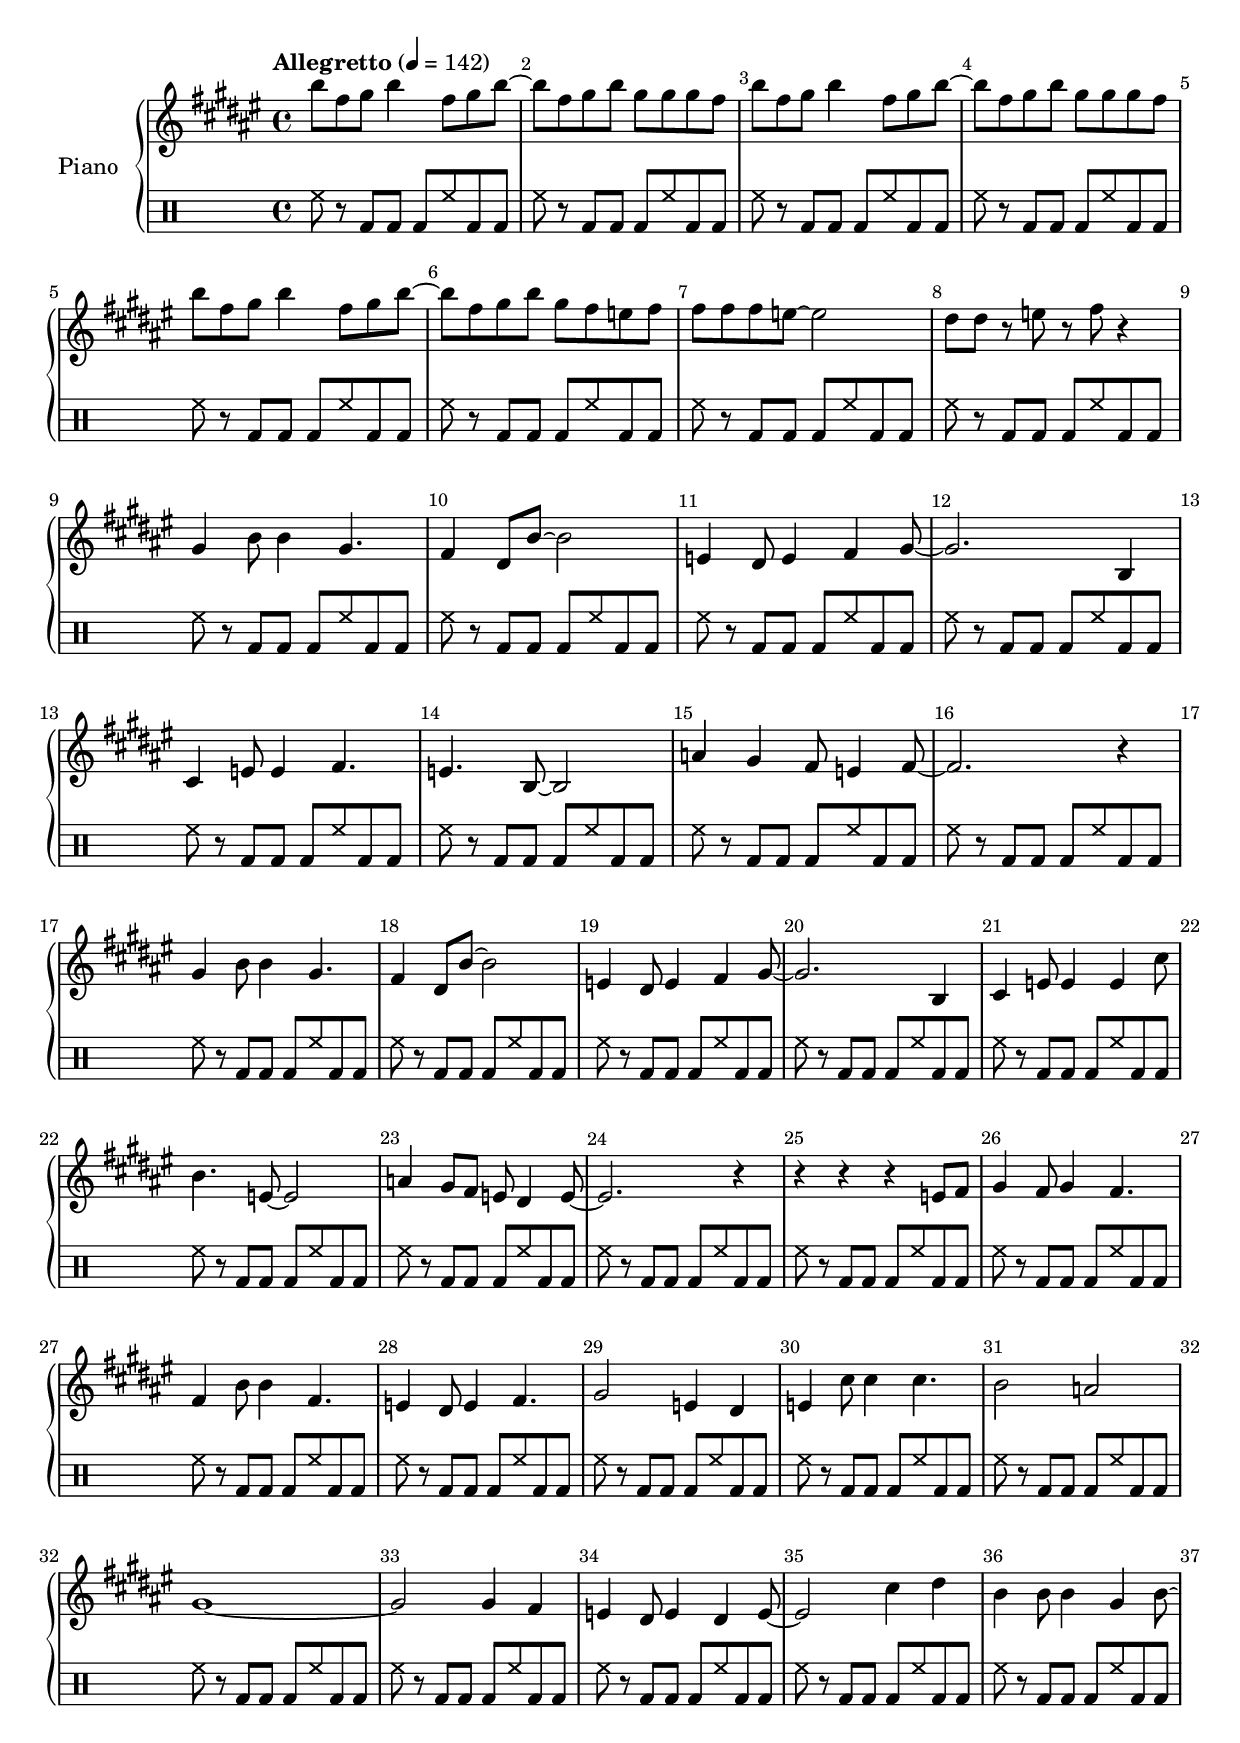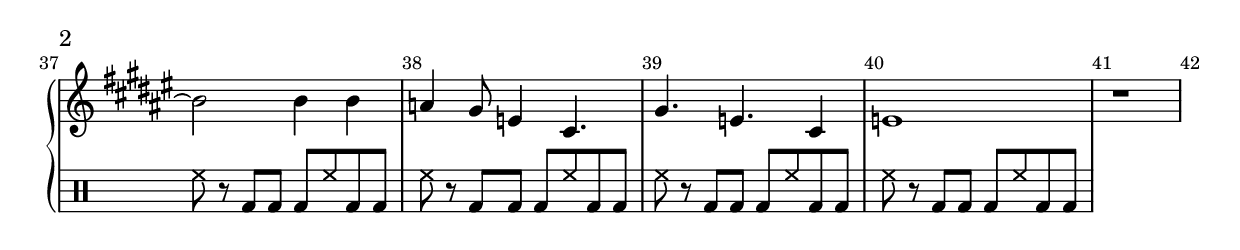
\version "2.24.0"

% https://www.youtube.com/watch?v=5TlA9Ylalj4

% https://lilypond.org/doc/v2.22/Documentation/learning/staff-groups
% https://lilypond.org/doc/v2.22/Documentation/learning/solo-piano

% meta.ly

meta = {

  % https://en.wikipedia.org/wiki/Tempo
  \tempo "Allegretto" 4 = 142
  \key d \major

  % \numericTimeSignature
  \time 4/4

  % https://lilypond.org/doc/v2.23/Documentation/notation/bars#bar-numbers
  \override Score.BarNumber.break-visibility = ##(#t #t #t)

}


% upper.ly
% melody (main theme)

upper = \transpose c e \relative e'' {

  % \set Staff.midiInstrument = "glockenspiel"
  % \set Staff.midiInstrument = "marimba"

  \meta
  \clef "treble"

  | g8 d e g4 d8 e g~ | g d e g e e e d | g d e g4 d8 e g~ | g d e g e e e d |

  | g8 d e g4 d8 e g~ | g d e g e d c d | d d d c~2 | b8 b r c r d r4 |

  | e,4 g8 g4 e4. | d4 b8 g'~2 | c,4 b8 c4 d4 e8~ | 2. g,4 | a c8 c4 d4. |

  | c4. g8~2 | f'4 e d8 c4 d8~ | 2. r4 | e4 g8 g4 e4. | d4 b8 g'8~2 |

  | c,4 b8 c4 d e8~ | 2. g,4 | a c8 c4 c a'8 | g4. c,8~2 | f4 e8 d c b4 c8~ | 2. r4 |

  %%%

  | r4 r r c8 d | e4 d8 e4 d4. | d4 g8 g4 d4. | c4 b8 c4 d4. | e2 c4 b |

  | c4 a'8 a4 a4. | g2 f2 | e1~ | 2 e4 d | c4 b8 c4 b c8~ | 2 a'4 b |

  | g4 g8 g4 e g8~ | 2 4 4 | f4 e8 c4 a4. | e'4. c a4 | c1 |

  | r1 |

  % \relative
  % \fixed

  % \repeat unfold _ r1

  % https://lilypond.org/doc/v2.24/Documentation/notation/long-repeats#written_002dout-repeats
  % https://lilypond.org/doc/v2.24/Documentation/notation/using-repeats-with-midi
  % \unfoldRepeats
  % \repeat volta 2 \relative d'' {
  %   \alternative {
  %     \volta 1 \relative d'' {
  %     }
  %   }
  % }

  % \resetRelativeOctave d''

  % https://lilypond.org/doc/v2.23/Documentation/notation/long-repeats#other-variation-in-repeated-sections

  % AlternativeBlock.Within conflict
  % AlternativeBlock.Ending ok
  % \repeat volta 2 \relative d'' {}

  % AlternativeBlock.Within ok
  % AlternativeBlock.Ending ok
  % \repeat unfold 2 \relative d''' {}

}


% \include "accompanimentfunc.ly"
% \include "lower.ly"

% m = hh
% n = bd

% m = #(define-music-function (x) (ly:music?) #{ hh 8 #})
% n = #(define-music-function (x) (ly:music?) #{ bd 8 #})

m = #(define-music-function (x) (ly:duration?) #{ \drummode { hh $x } #})
n = #(define-music-function (x) (ly:duration?) #{ \drummode { bd $x } #})

percussion = \drummode {

  \meta

  \repeat unfold 40 {
    % https://lilypond.org/doc/v2.24/Documentation/notation/percussion-notes
    % https://lilypond.org/doc/v2.24/Documentation/notation/common-notation-for-percussion
    % hh4 bd4
    % sn4

    % | <hh bd>16 r bd bd hh r hh r bd8 hh bd hh |

    % | <hh bd>8 r bd r hh r bd r |

    | \m 8 r8 \n 8 \n 8    \n 8 \m 8 \n 8 \n 8 |

  }

}


\score {
  \new PianoStaff \with { instrumentName = "Piano" }
  <<
    % \new Staff = "lower" \lower
    \new Staff = "upper" \upper
    \new DrumStaff = "percussion" \percussion 
  >>
  \layout { }
  \midi { }
}
